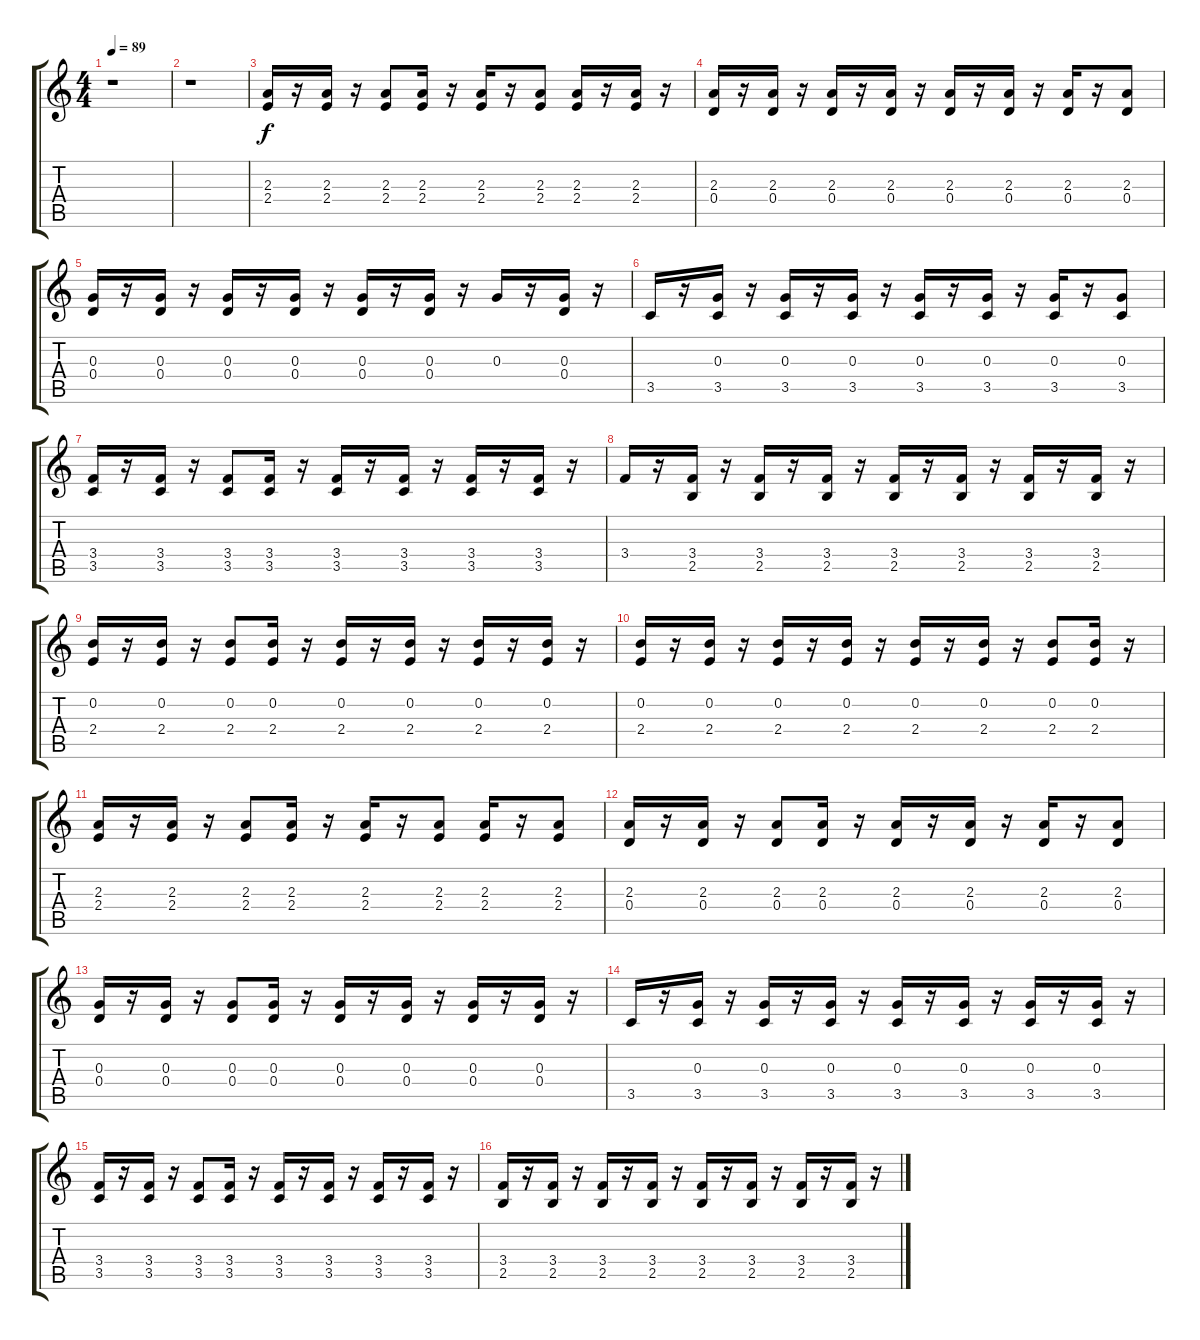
\track "" {instrument distortionguitar}
\staff {score tabs}
\tuning (E4 B3 G3 D3 A2 E2) {hide}
\ts (4 4)
\tempo 89
\clef g2
\ks c
r.1{dy f} |
r.1 |
(2.3 2.4).16 r.16 (2.3 2.4).16 r.16 (2.3 2.4).8 (2.3 2.4).16 r.16 (2.3 2.4).16 r.16 (2.3 2.4).8 (2.3 2.4).16 r.16 (2.3 2.4).16 r.16 |
(2.3 0.4).16 r.16 (2.3 0.4).16 r.16 (2.3 0.4).16 r.16 (2.3 0.4).16 r.16 (2.3 0.4).16 r.16 (2.3 0.4).16 r.16 (2.3 0.4).16 r.16 (2.3 0.4).8 |
(0.3 0.4).16 r.16 (0.3 0.4).16 r.16 (0.3 0.4).16 r.16 (0.3 0.4).16 r.16 (0.3 0.4).16 r.16 (0.3 0.4).16 r.16 0.3.16 r.16 (0.3 0.4).16 r.16 |
3.5.16 r.16 (0.3 3.5).16 r.16 (0.3 3.5).16 r.16 (0.3 3.5).16 r.16 (0.3 3.5).16 r.16 (0.3 3.5).16 r.16 (0.3 3.5).16 r.16 (0.3 3.5).8 |
(3.4 3.5).16 r.16 (3.4 3.5).16 r.16 (3.4 3.5).8 (3.4 3.5).16 r.16 (3.4 3.5).16 r.16 (3.4 3.5).16 r.16 (3.4 3.5).16 r.16 (3.4 3.5).16 r.16 |
3.4.16 r.16 (3.4 2.5).16 r.16 (3.4 2.5).16 r.16 (3.4 2.5).16 r.16 (3.4 2.5).16 r.16 (3.4 2.5).16 r.16 (3.4 2.5).16 r.16 (3.4 2.5).16 r.16 |
(0.2 2.4).16 r.16 (0.2 2.4).16 r.16 (0.2 2.4).8 (0.2 2.4).16 r.16 (0.2 2.4).16 r.16 (0.2 2.4).16 r.16 (0.2 2.4).16 r.16 (0.2 2.4).16 r.16 |
(0.2 2.4).16 r.16 (0.2 2.4).16 r.16 (0.2 2.4).16 r.16 (0.2 2.4).16 r.16 (0.2 2.4).16 r.16 (0.2 2.4).16 r.16 (0.2 2.4).8 (0.2 2.4).16 r.16 |
(2.3 2.4).16 r.16 (2.3 2.4).16 r.16 (2.3 2.4).8 (2.3 2.4).16 r.16 (2.3 2.4).16 r.16 (2.3 2.4).8 (2.3 2.4).16 r.16 (2.3 2.4).8 |
(2.3 0.4).16 r.16 (2.3 0.4).16 r.16 (2.3 0.4).8 (2.3 0.4).16 r.16 (2.3 0.4).16 r.16 (2.3 0.4).16 r.16 (2.3 0.4).16 r.16 (2.3 0.4).8 |
(0.3 0.4).16 r.16 (0.3 0.4).16 r.16 (0.3 0.4).8 (0.3 0.4).16 r.16 (0.3 0.4).16 r.16 (0.3 0.4).16 r.16 (0.3 0.4).16 r.16 (0.3 0.4).16 r.16 |
3.5.16 r.16 (0.3 3.5).16 r.16 (0.3 3.5).16 r.16 (0.3 3.5).16 r.16 (0.3 3.5).16 r.16 (0.3 3.5).16 r.16 (0.3 3.5).16 r.16 (0.3 3.5).16 r.16 |
(3.4 3.5).16 r.16 (3.4 3.5).16 r.16 (3.4 3.5).8 (3.4 3.5).16 r.16 (3.4 3.5).16 r.16 (3.4 3.5).16 r.16 (3.4 3.5).16 r.16 (3.4 3.5).16 r.16 |
(3.4 2.5).16 r.16 (3.4 2.5).16 r.16 (3.4 2.5).16 r.16 (3.4 2.5).16 r.16 (3.4 2.5).16 r.16 (3.4 2.5).16 r.16 (3.4 2.5).16 r.16 (3.4 2.5).16 r.16
